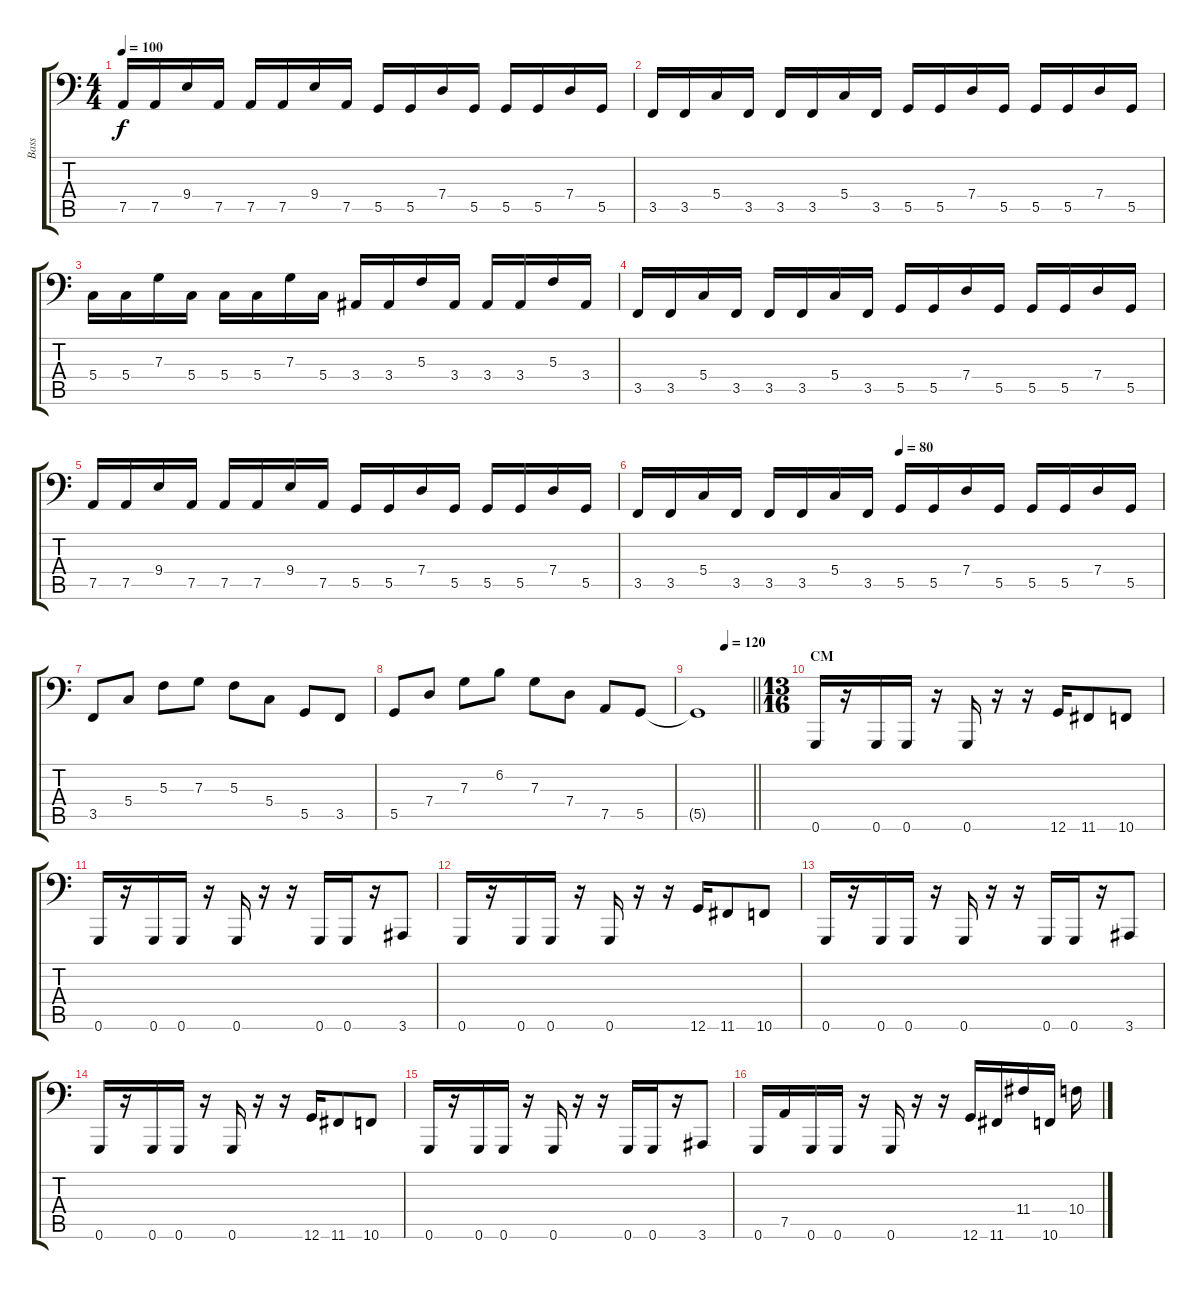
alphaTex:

\track ("Bass" "Bass") {instrument electricbassfinger}
\staff {score tabs}
\tuning (Bb2 F2 C2 G1 D1 G0) {hide}
\ts (4 4)
\tempo 100
\clef f4
\ks c
7.5.16{dy f} 7.5.16 9.4.16 7.5.16 7.5.16 7.5.16 9.4.16 7.5.16 5.5.16 5.5.16 7.4.16 5.5.16 5.5.16 5.5.16 7.4.16 5.5.16 |
3.5.16 3.5.16 5.4.16 3.5.16 3.5.16 3.5.16 5.4.16 3.5.16 5.5.16 5.5.16 7.4.16 5.5.16 5.5.16 5.5.16 7.4.16 5.5.16 |
5.4.16 5.4.16 7.3.16 5.4.16 5.4.16 5.4.16 7.3.16 5.4.16 3.4.16 3.4.16 5.3.16 3.4.16 3.4.16 3.4.16 5.3.16 3.4.16 |
3.5.16 3.5.16 5.4.16 3.5.16 3.5.16 3.5.16 5.4.16 3.5.16 5.5.16 5.5.16 7.4.16 5.5.16 5.5.16 5.5.16 7.4.16 5.5.16 |
7.5.16 7.5.16 9.4.16 7.5.16 7.5.16 7.5.16 9.4.16 7.5.16 5.5.16 5.5.16 7.4.16 5.5.16 5.5.16 5.5.16 7.4.16 5.5.16 |
\tempo (80 0.5)
3.5.16 3.5.16 5.4.16 3.5.16 3.5.16 3.5.16 5.4.16 3.5.16 5.5.16 5.5.16 7.4.16 5.5.16 5.5.16 5.5.16 7.4.16 5.5.16 |
3.5.8 5.4.8 5.3.8 7.3.8 5.3.8 5.4.8 5.5.8 3.5.8 |
5.5.8 7.4.8 7.3.8 6.2.8 7.3.8 7.4.8 7.5.8 5.5.8 |
\tempo (120 0.5)
\barLineRight lightlight
5.5{t}.1 |
\ts (13 16)
\section ("" "CM")
0.6.16{instrument electricbasspick} r.16 0.6.16 0.6.16 r.16 0.6.16 r.16 r.16 12.6.16 11.6.8 10.6.8 |
0.6.16 r.16 0.6.16 0.6.16 r.16 0.6.16 r.16 r.16 0.6.16 0.6.16 r.16 3.6.8 |
0.6.16 r.16 0.6.16 0.6.16 r.16 0.6.16 r.16 r.16 12.6.16 11.6.8 10.6.8 |
0.6.16 r.16 0.6.16 0.6.16 r.16 0.6.16 r.16 r.16 0.6.16 0.6.16 r.16 3.6.8 |
0.6.16 r.16 0.6.16 0.6.16 r.16 0.6.16 r.16 r.16 12.6.16 11.6.8 10.6.8 |
0.6.16 r.16 0.6.16 0.6.16 r.16 0.6.16 r.16 r.16 0.6.16 0.6.16 r.16 3.6.8 |
0.6.16 7.5.16 0.6.16 0.6.16 r.16 0.6.16 r.16 r.16 12.6.16 11.6.16 11.4.16 10.6.16 10.4.16
